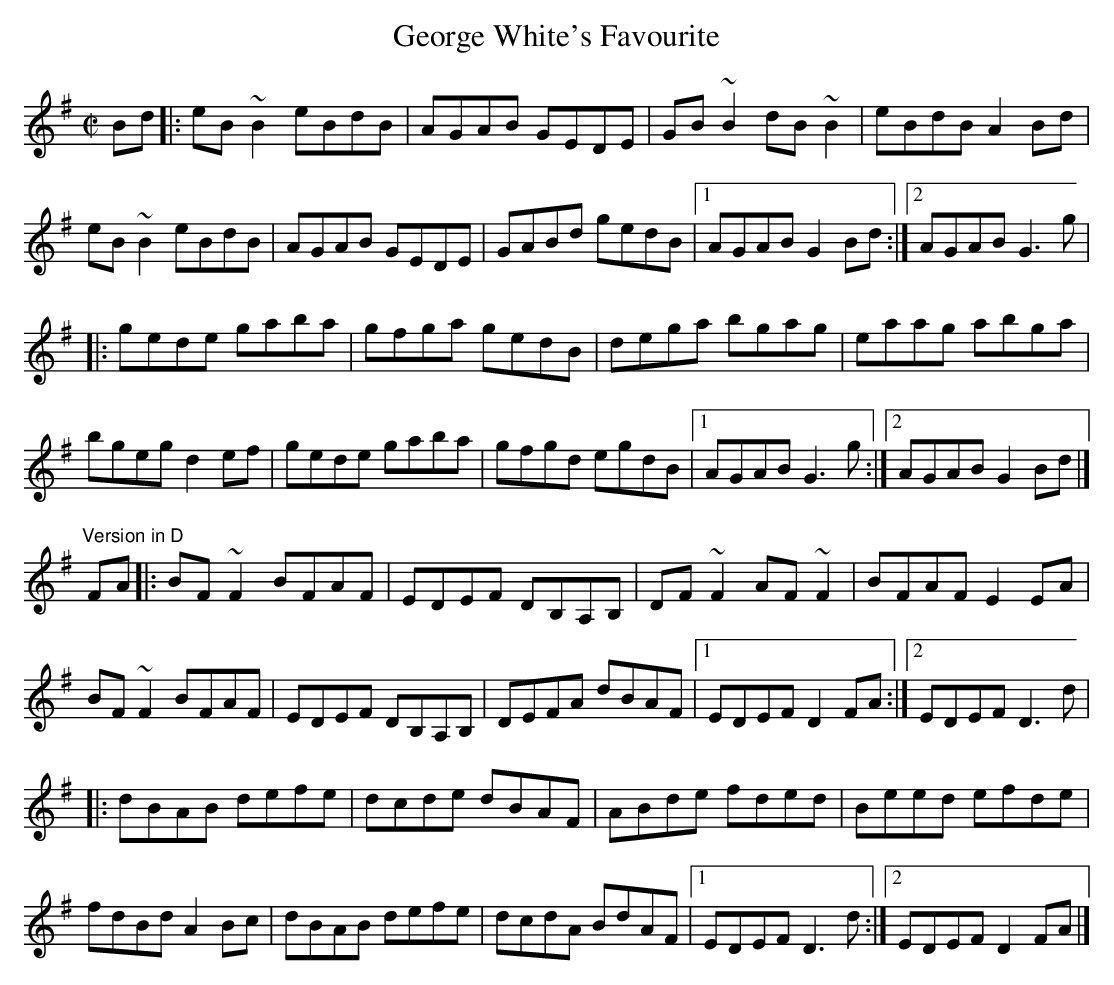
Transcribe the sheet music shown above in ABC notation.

X:1
T:George White's Favourite
M:C|
L:1/8
K:G
Bd[|:eB~B2 eBdB|AGAB GEDE|GB~B2 dB~B2|eBdB A2Bd|!
eB~B2 eBdB|AGAB GEDE|GABd gedB|1AGAB G2Bd:|2AGAB G3g|!
|:gede gaba|gfga gedB|dega bgag|eaag abga|!
bgeg d2ef|gede gaba|gfgd egdB|1AGAB G3g:|2AGAB G2Bd|]!
"Version in D"
FA[|:BF~F2 BFAF|EDEF DB,A,B,|DF~F2 AF~F2|BFAF E2EA|!
BF~F2 BFAF|EDEF DB,A,B,|DEFA dBAF|1EDEF D2FA:|2EDEF D3d|!
|:dBAB defe|dcde dBAF|ABde fded|Beed efde|!
fdBd A2Bc|dBAB defe|dcdA BdAF|1EDEF D3d:|2EDEF D2FA|]!
